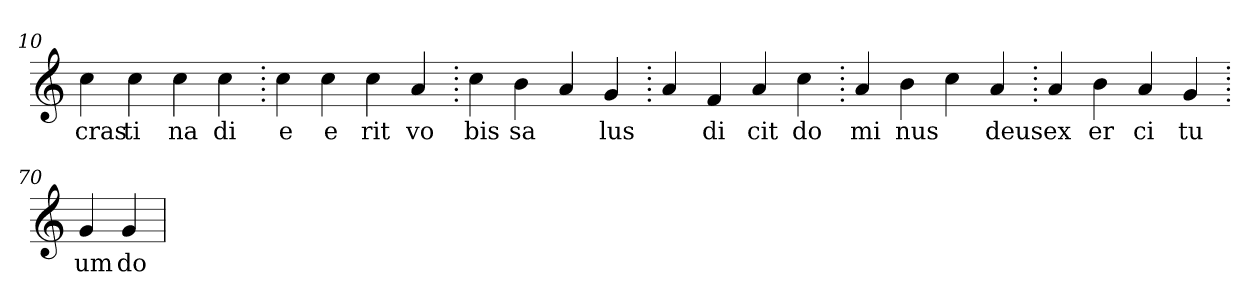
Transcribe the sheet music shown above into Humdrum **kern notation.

**kern	**text
*part1	*part1
*staff1	*staff1
*clefG2	*
=10.	=10.
4cc	cras
4cc	ti
4cc	na
4cc	di
=20.	=20.
4cc	e
4cc	e
4cc	rit
4a	vo
=30.	=30.
4cc	bis
4b	sa
4a	.
4g	lus
=40.	=40.
4a	.
4f	di
4a	cit
4cc	do
=50.	=50.
4a	mi
4b	nus
4cc	.
4a	deus
=60.	=60.
4a	ex
4b	er
4a	ci
4g	tu
=70.	=70.
4g	um
4g	do
=	=
*-	*-
